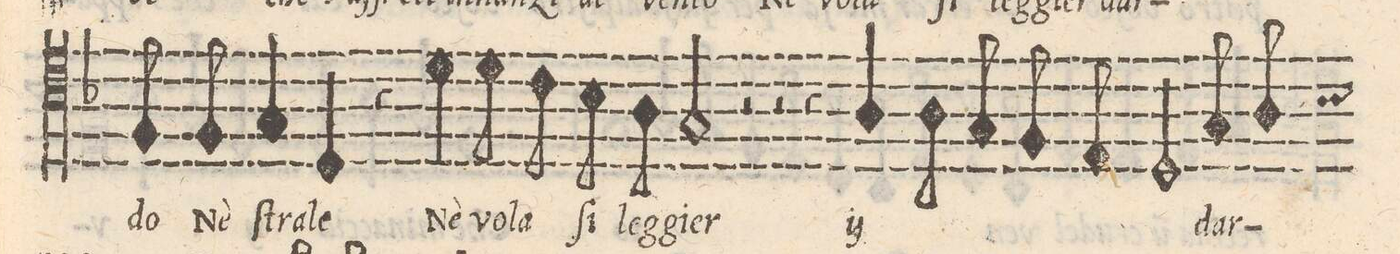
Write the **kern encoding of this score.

**kern	**text
*I"BASSO	*
*clefC4	*
*k[b-]	*
*met(C)	*
*M2/1	*
8F/	-do
8F/	Nè
4G/	ſtra-
4D/	-le
=23-	=23-
4r	.
4d\	Nè
8d\	vo-
8c\	-la
8B-\	ſi
8A\	leg-
2G/	-gier
2r	.
=24-	=24-
2r	.
4r	.
*	*ij
4A/	Nè
8A\	vo-
8G/	-la
8F/	ſi
8E/	leg-
2D/	-gier
*	*Xij
=25-	=25-
8G/	dar-
8A/	.
*-	*-
